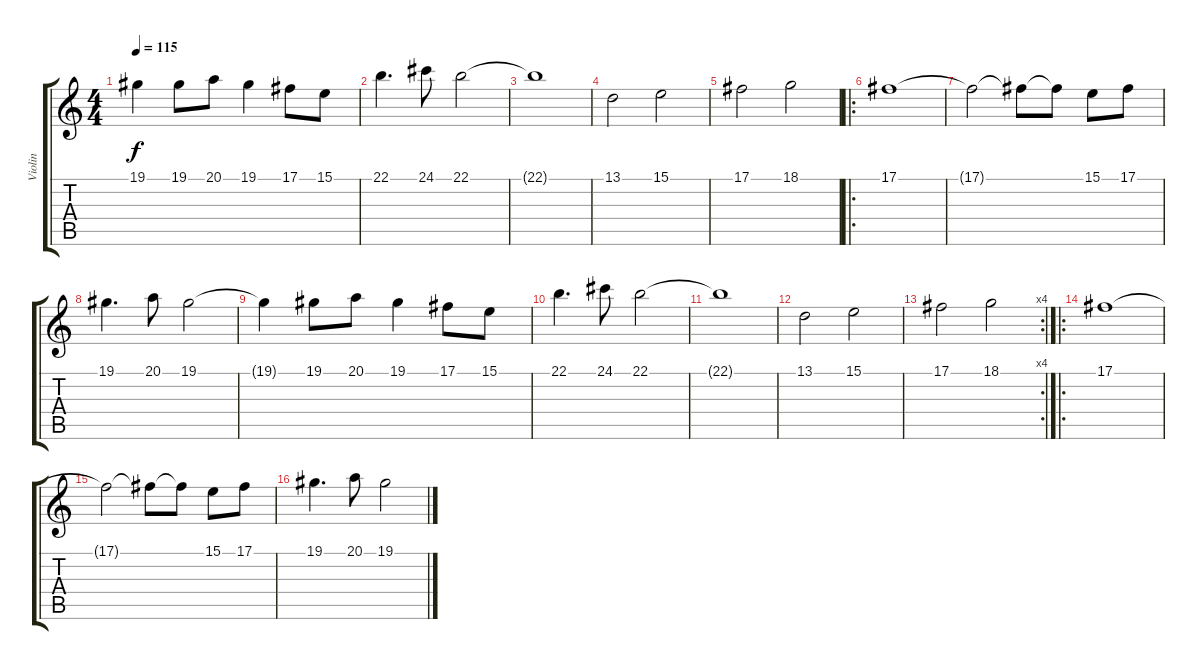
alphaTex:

\track ("Violin" "Violin") {instrument violin}
\staff {score tabs}
\tuning (Db4 Ab3 E3 B2 Gb2 Db2) {hide}
\ts (4 4)
\tempo 115
\clef g2
\ks c
19.1{t}.4{dy f} 19.1.8 20.1.8 19.1.4 17.1.8 15.1.8 |
22.1.4{d} 24.1.8 22.1.2 |
22.1{t}.1 |
13.1.2 15.1.2 |
17.1.2 18.1.2 |
\ro
17.1.1 |
17.1{t}.2 17.1{t}.8 17.1{t}.8 15.1.8 17.1.8 |
19.1.4{d} 20.1.8 19.1.2 |
19.1{t}.4 19.1.8 20.1.8 19.1.4 17.1.8 15.1.8 |
22.1.4{d} 24.1.8 22.1.2 |
22.1{t}.1 |
13.1.2 15.1.2 |
\rc 4
17.1.2 18.1.2 |
\ro
17.1.1 |
17.1{t}.2 17.1{t}.8 17.1{t}.8 15.1.8 17.1.8 |
19.1.4{d} 20.1.8 19.1.2
